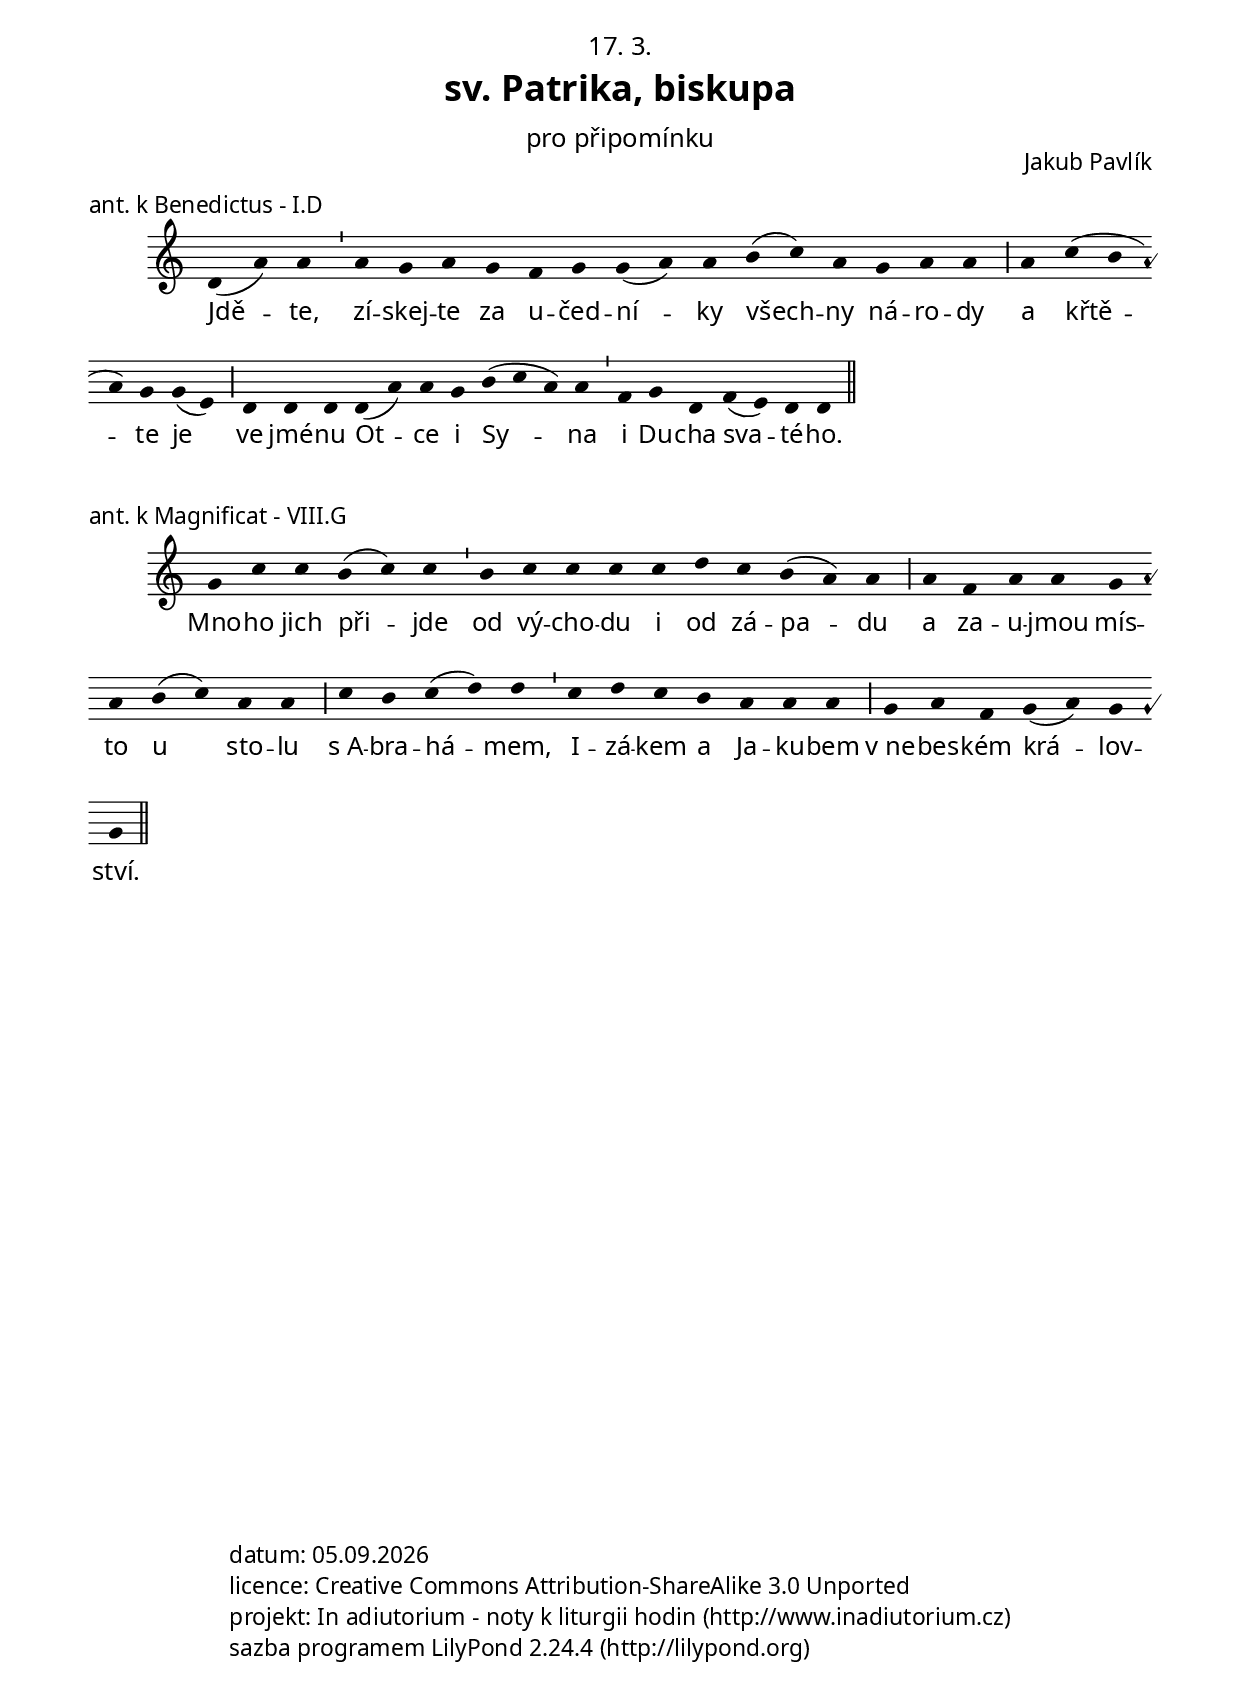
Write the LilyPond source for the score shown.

\version "2.19.16"

\include "../spolecne.ly"

\header {
  title = \markup\titleSvatek
            "sv. Patrika, biskupa"
            "pro připomínku"
            "17. 3."
  composer = "Jakub Pavlík"
}

\score {
  \relative c' {
    \choralniRezim
    d4( a') a \barMin a g a g f g g( a) a
    b( c) a g a a \barMaior
    a c( b a) g g( e) \barMaior
    d d d d( a') a g b( c a) a \barMin
    f g d f( e) d d \barFinalis
  }
  \addlyrics {
    Jdě -- te, zí -- skej -- te za u -- čed -- ní -- ky
    všech -- ny ná -- ro -- dy
    a křtě -- te je
    ve jmé -- nu Ot -- ce i Sy -- na
    i Du -- cha sva -- té -- ho.
    A -- le -- lu -- ja.
  }
  \header {
    quid = "ant. k Benedictus"
    modus = "I"
    differentia = "D"
    psalmus = ""
    fial = "antifony/velikonoce_tyden7.ly#ct-aben?-aleluja"
    id = "aben"
    piece = \markup {\sestavTitulekBezZalmu}
  }
}

\score {
  \relative c'' {
    \choralniRezim
    g4 c c b( c) c \barMin
    b c c c c d c b( a) a \barMaior
    a f a a g a b( c) a a \barMaior
    c b c( d) d \barMin c d c b a a a \barMaior
    g a f g( a) g g \barFinalis
  }
  \addlyrics {
    Mno -- ho jich při -- jde
    od vý -- cho -- du i od zá -- pa -- du
    a za -- u -- jmou mís -- to u sto -- lu
    s_A -- bra -- há -- mem, I -- zá -- kem a Ja -- ku -- bem
    v_ne -- bes -- kém krá -- lov -- ství.
  }
  \header {
    quid = "ant. k Magnificat"
    modus = "VIII"
    differentia = "G"
    psalmus = ""
    fial = "antifony/mezidobi_nedeleC_21_30.ly#ne21c-rch-ben"
    id = "amag"
    piece = \markup {\sestavTitulekBezZalmu}
  }
}